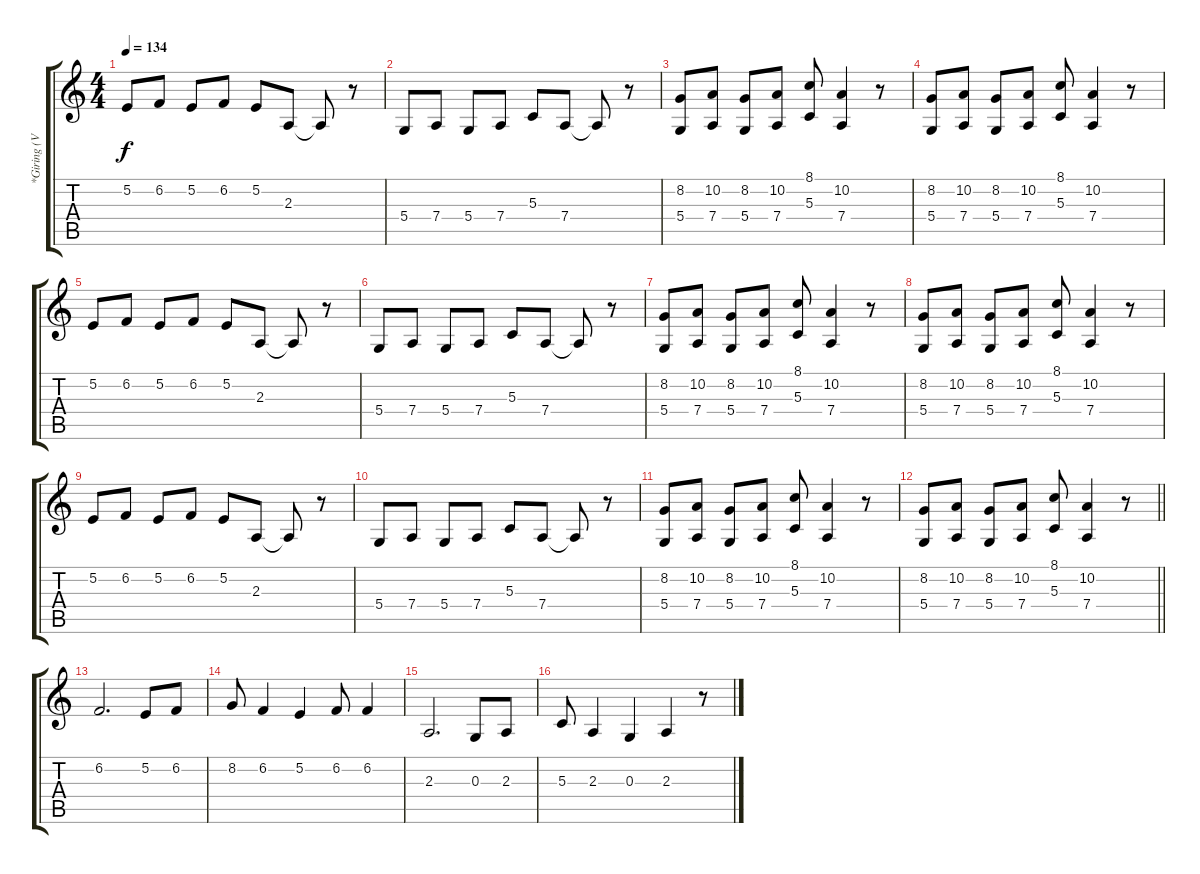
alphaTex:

\track ("*Giring (Vocal)" "*Giring (V") {instrument oboe}
\staff {score tabs}
\tuning (E4 B3 G3 D3 A2 E2) {hide}
\ts (4 4)
\tempo 134
\clef g2
\ks c
5.2.8{dy f} 6.2.8 5.2.8 6.2.8 5.2.8 2.3.8 2.3{t}.8 r.8 |
5.4.8 7.4.8 5.4.8 7.4.8 5.3.8 7.4.8 7.4{t}.8 r.8 |
(8.2 5.4).8 (10.2 7.4).8 (8.2 5.4).8 (10.2 7.4).8 (8.1 5.3).8 (10.2 7.4).4 r.8 |
(8.2 5.4).8 (10.2 7.4).8 (8.2 5.4).8 (10.2 7.4).8 (8.1 5.3).8 (10.2 7.4).4 r.8 |
5.2.8 6.2.8 5.2.8 6.2.8 5.2.8 2.3.8 2.3{t}.8 r.8 |
5.4.8 7.4.8 5.4.8 7.4.8 5.3.8 7.4.8 7.4{t}.8 r.8 |
(8.2 5.4).8 (10.2 7.4).8 (8.2 5.4).8 (10.2 7.4).8 (8.1 5.3).8 (10.2 7.4).4 r.8 |
(8.2 5.4).8 (10.2 7.4).8 (8.2 5.4).8 (10.2 7.4).8 (8.1 5.3).8 (10.2 7.4).4 r.8 |
5.2.8 6.2.8 5.2.8 6.2.8 5.2.8 2.3.8 2.3{t}.8 r.8 |
5.4.8 7.4.8 5.4.8 7.4.8 5.3.8 7.4.8 7.4{t}.8 r.8 |
(8.2 5.4).8 (10.2 7.4).8 (8.2 5.4).8 (10.2 7.4).8 (8.1 5.3).8 (10.2 7.4).4 r.8 |
\barLineRight lightlight
(8.2 5.4).8 (10.2 7.4).8 (8.2 5.4).8 (10.2 7.4).8 (8.1 5.3).8 (10.2 7.4).4 r.8 |
\section ("" "")
6.2.2{d} 5.2.8 6.2.8 |
8.2.8 6.2.4 5.2.4 6.2.8 6.2.4 |
2.3.2{d} 0.3.8 2.3.8 |
5.3.8 2.3.4 0.3.4 2.3.4 r.8
